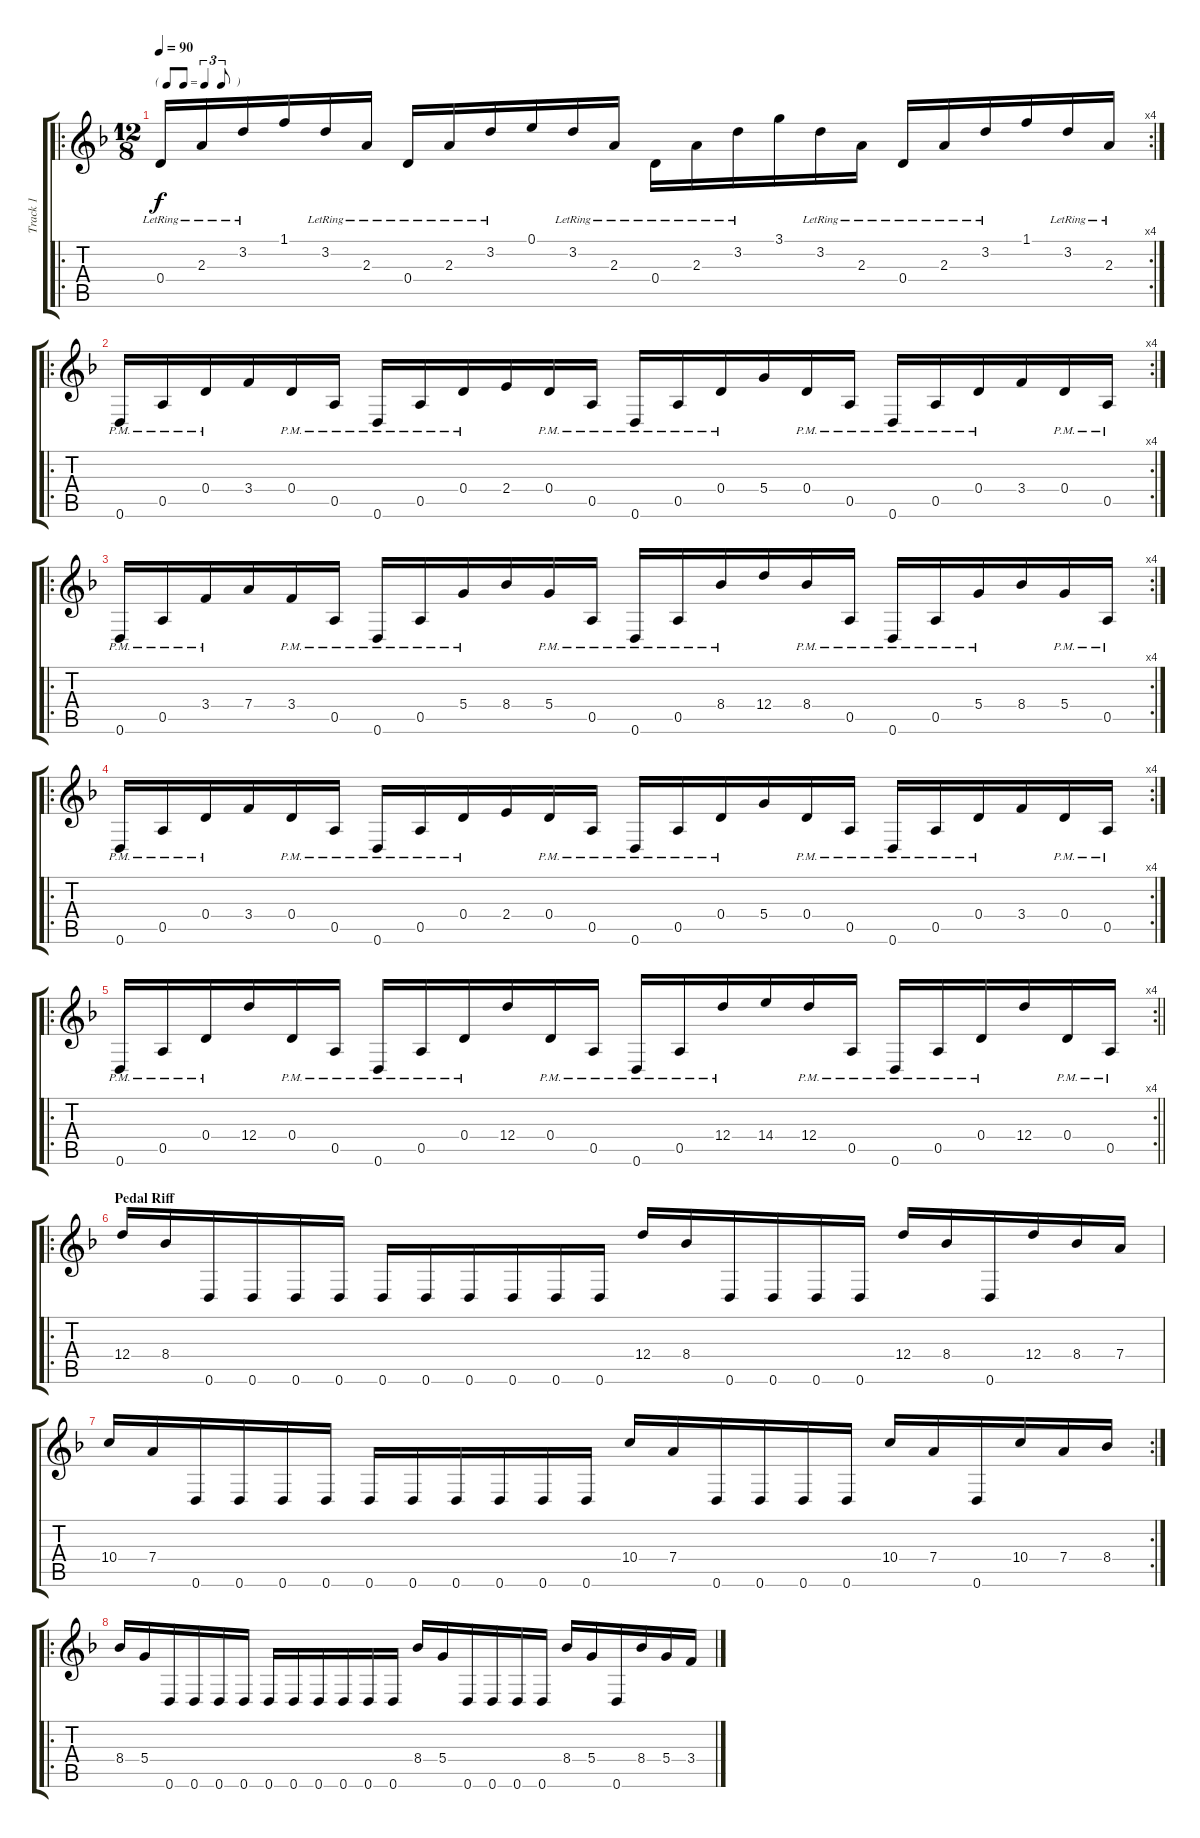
\track ("Track 1" "Track 1") {instrument overdrivenguitar}
\staff {score tabs}
\tuning (E4 B3 G3 D3 A2 D2) {hide}
\ro
\rc 4
\ts (12 8)
\tf triplet8th
\tempo 90
\clef g2
\ks dminor
0.4{lr}.16{dy f} 2.3{lr}.16 3.2{lr}.16 1.1.16 3.2{lr}.16 2.3{lr}.16 0.4{lr}.16 2.3{lr}.16 3.2{lr}.16 0.1.16 3.2{lr}.16 2.3{lr}.16 0.4{lr}.16 2.3{lr}.16 3.2{lr}.16 3.1.16 3.2{lr}.16 2.3{lr}.16 0.4{lr}.16 2.3{lr}.16 3.2{lr}.16 1.1.16 3.2{lr}.16 2.3{lr}.16 |
\ro
\rc 4
0.6{pm}.16 0.5{pm}.16 0.4{pm}.16 3.4.16 0.4{pm}.16 0.5{pm}.16 0.6{pm}.16 0.5{pm}.16 0.4{pm}.16 2.4.16 0.4{pm}.16 0.5{pm}.16 0.6{pm}.16 0.5{pm}.16 0.4{pm}.16 5.4.16 0.4{pm}.16 0.5{pm}.16 0.6{pm}.16 0.5{pm}.16 0.4{pm}.16 3.4.16 0.4{pm}.16 0.5{pm}.16 |
\ro
\rc 4
0.6{pm}.16 0.5{pm}.16 3.4{pm}.16 7.4.16 3.4{pm}.16 0.5{pm}.16 0.6{pm}.16 0.5{pm}.16 5.4{pm}.16 8.4.16 5.4{pm}.16 0.5{pm}.16 0.6{pm}.16 0.5{pm}.16 8.4{pm}.16 12.4.16 8.4{pm}.16 0.5{pm}.16 0.6{pm}.16 0.5{pm}.16 5.4{pm}.16 8.4.16 5.4{pm}.16 0.5{pm}.16 |
\ro
\rc 4
0.6{pm}.16 0.5{pm}.16 0.4{pm}.16 3.4.16 0.4{pm}.16 0.5{pm}.16 0.6{pm}.16 0.5{pm}.16 0.4{pm}.16 2.4.16 0.4{pm}.16 0.5{pm}.16 0.6{pm}.16 0.5{pm}.16 0.4{pm}.16 5.4.16 0.4{pm}.16 0.5{pm}.16 0.6{pm}.16 0.5{pm}.16 0.4{pm}.16 3.4.16 0.4{pm}.16 0.5{pm}.16 |
\ro
\rc 4
\barLineRight lightlight
0.6{pm}.16 0.5{pm}.16 0.4{pm}.16 12.4.16 0.4{pm}.16 0.5{pm}.16 0.6{pm}.16 0.5{pm}.16 0.4{pm}.16 12.4.16 0.4{pm}.16 0.5{pm}.16 0.6{pm}.16 0.5{pm}.16 12.4{pm}.16 14.4.16 12.4{pm}.16 0.5{pm}.16 0.6{pm}.16 0.5{pm}.16 0.4{pm}.16 12.4.16 0.4{pm}.16 0.5{pm}.16 |
\ro
\section ("" "Pedal Riff")
12.4.16 8.4.16 0.6.16 0.6.16 0.6.16 0.6.16 0.6.16 0.6.16 0.6.16 0.6.16 0.6.16 0.6.16 12.4.16 8.4.16 0.6.16 0.6.16 0.6.16 0.6.16 12.4.16 8.4.16 0.6.16 12.4.16 8.4.16 7.4.16 |
\rc 2
10.4.16 7.4.16 0.6.16 0.6.16 0.6.16 0.6.16 0.6.16 0.6.16 0.6.16 0.6.16 0.6.16 0.6.16 10.4.16 7.4.16 0.6.16 0.6.16 0.6.16 0.6.16 10.4.16 7.4.16 0.6.16 10.4.16 7.4.16 8.4.16 |
\ro
8.4.16 5.4.16 0.6.16 0.6.16 0.6.16 0.6.16 0.6.16 0.6.16 0.6.16 0.6.16 0.6.16 0.6.16 8.4.16 5.4.16 0.6.16 0.6.16 0.6.16 0.6.16 8.4.16 5.4.16 0.6.16 8.4.16 5.4.16 3.4.16
